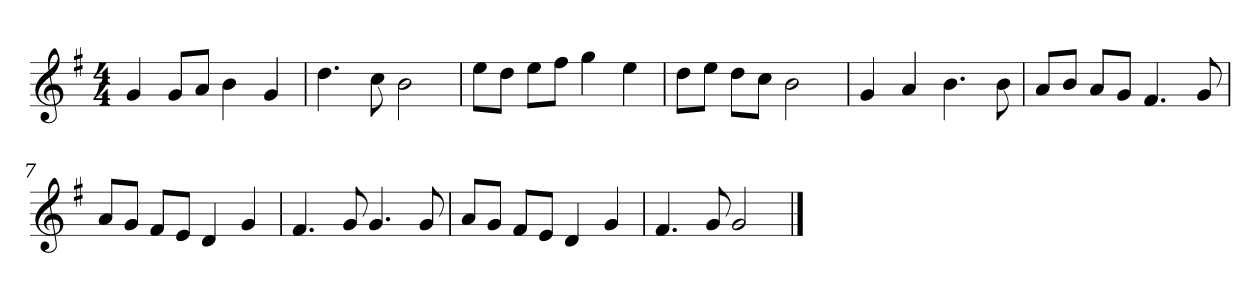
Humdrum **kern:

**kern
*part1
*staff1
*k[f#]
*M4/4
*MM120
=1
4g
8gL
8aJ
4b
4g
=2
4.dd
8cc
2b
=3
8eeL
8ddJ
8eeL
8ff#J
4gg
4ee
=4
8ddL
8eeJ
8ddL
8ccJ
2b
=5
4g
4a
4.b
8b
=6
8aL
8bJ
8aL
8gJ
4.f#
8g
=7
8aL
8gJ
8f#L
8eJ
4d
4g
=8
4.f#
8g
4.g
8g
=9
8aL
8gJ
8f#L
8eJ
4d
4g
=10
4.f#
8g
2g
==
*-
